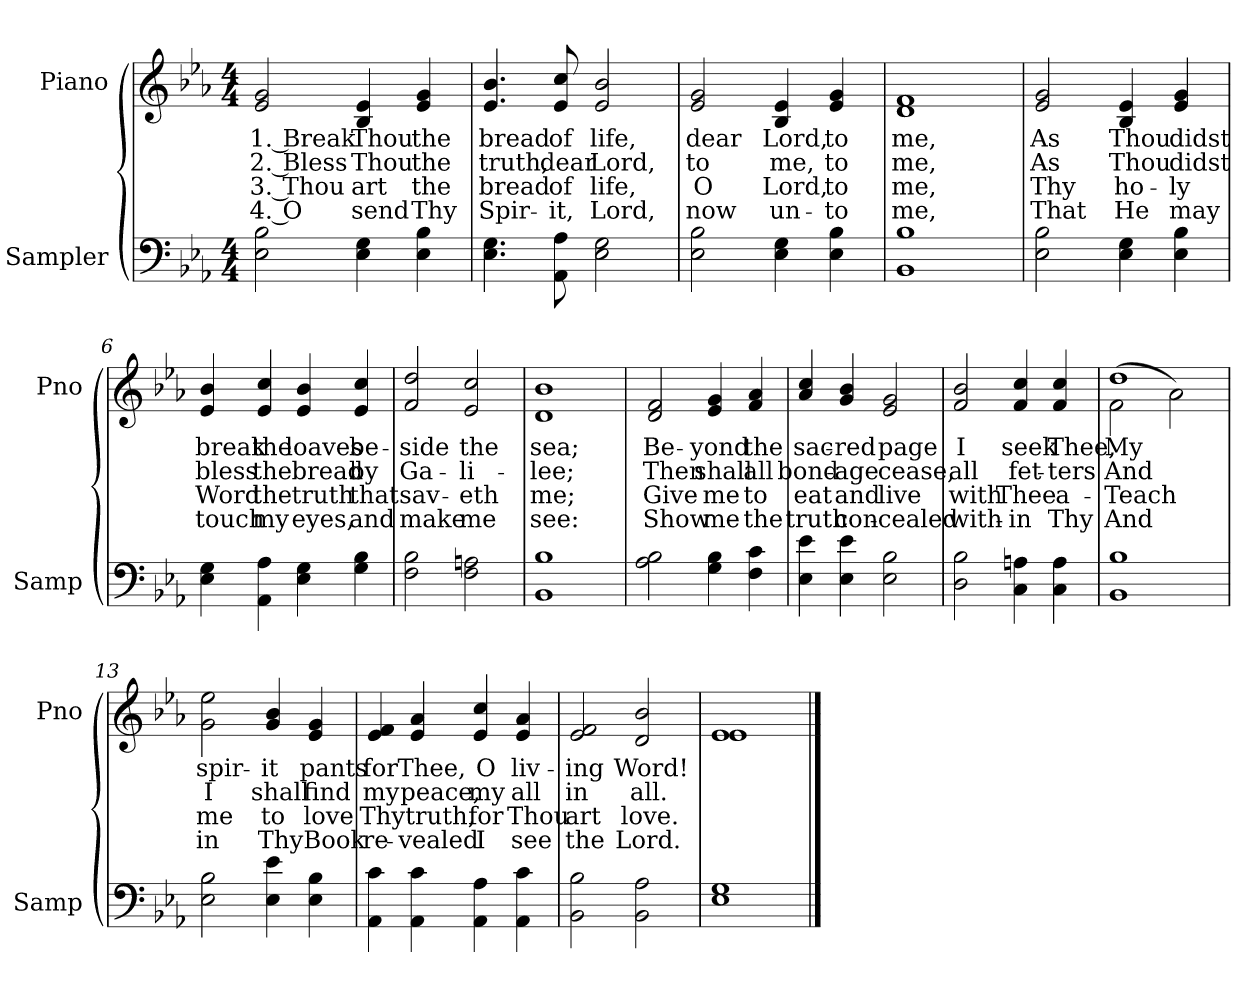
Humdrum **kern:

**kern	**kern	**text	**text	**text	**text
*part2	*part1	*part1	*part1	*part1	*part1
*staff2	*staff1	*staff1	*staff1	*staff1	*staff1
*I"Sampler	*I"Piano	*	*	*	*
*I'Samp	*I'Pno	*	*	*	*
*clefF4	*clefG2	*	*	*	*
*k[b-e-a-]	*k[b-e-a-]	*	*	*	*
*E-:	*E-:	*	*	*	*
*M4/4	*M4/4	*	*	*	*
=1	=1	=1	=1	=1	=1
2E-\ 2B-\	2e-/ 2g/	1. Break	2. Bless	3. Thou	4. O
4E-\ 4G\	4B-/ 4e-/	Thou	Thou	art	send
4E-\ 4B-\	4e-/ 4g/	the	the	the	Thy
=2	=2	=2	=2	=2	=2
4.E-\ 4.G\	4.e-/ 4.b-/	bread	truth,	bread	Spir-
8AA-\ 8A-\	8e-/ 8cc/	of	dear	of	-it,
2E-\ 2G\	2e-/ 2b-/	life,	Lord,	life,	Lord,
=3	=3	=3	=3	=3	=3
2E-\ 2B-\	2e-/ 2g/	dear	to	O	now
4E-\ 4G\	4B-/ 4e-/	Lord,	me,	Lord,	un-
4E-\ 4B-\	4e-/ 4g/	to	to	to	-to
=4	=4	=4	=4	=4	=4
1BB-\ 1B-\	1d/ 1f/	me,	me,	me,	me,
=5	=5	=5	=5	=5	=5
2E-\ 2B-\	2e-/ 2g/	As	As	Thy	That
4E-\ 4G\	4B-/ 4e-/	Thou	Thou	ho-	He
4E-\ 4B-\	4e-/ 4g/	didst	didst	-ly	may
=6	=6	=6	=6	=6	=6
4E-\ 4G\	4e-/ 4b-/	break	bless	Word	touch
4AA-\ 4A-\	4e-/ 4cc/	the	the	the	my
4E-\ 4G\	4e-/ 4b-/	loaves	bread	truth	eyes,
4G\ 4B-\	4e-/ 4cc/	be-	by	that	and
=7	=7	=7	=7	=7	=7
2F\ 2B-\	2f/ 2dd/	-side	Ga-	sav-	make
2F\ 2An\	2e-/ 2cc/	the	-li-	-eth	me
=8	=8	=8	=8	=8	=8
1BB-\ 1B-\	1d/ 1b-/	sea;	-lee;	me;	see:
=9	=9	=9	=9	=9	=9
2A-\ 2B-\	2d/ 2f/	Be-	Then	Give	Show
4G\ 4B-\	4e-/ 4g/	-yond	shall	me	me
4F\ 4c\	4f/ 4a-/	the	all	to	the
=10	=10	=10	=10	=10	=10
4E-\ 4e-\	4a-/ 4cc/	sac-	bond-	eat	truth
4E-\ 4e-\	4g/ 4b-/	-red	-age	and	con-
2E-\ 2B-\	2e-/ 2g/	page	cease,	live	-cealed
=11	=11	=11	=11	=11	=11
2D\ 2B-\	2f/ 2b-/	I	all	with	with-
4C\ 4An\	4f/ 4cc/	seek	fet-	Thee	-in
4C\ 4A\	4f/ 4cc/	Thee,	-ters	a-	Thy
=12	=12	=12	=12	=12	=12
*	*^	*	*	*	*
1BB-\ 1B-\	(2f\	1dd	My	And	Teach	And
.	2a-\)	.	.	.	.	.
*	*v	*v	*	*	*	*
=13	=13	=13	=13	=13	=13
2E-\ 2B-\	2g\ 2ee-\	spir-	I	me	in
4E-\ 4e-\	4g/ 4b-/	-it	shall	to	Thy
4E-\ 4B-\	4e-/ 4g/	pants	find	love	Book
=14	=14	=14	=14	=14	=14
4AA-\ 4c\	4e-/ 4f/	for	my	Thy	re-
4AA-\ 4c\	4e-/ 4a-/	Thee,	peace,	truth,	-vealed
4AA-\ 4A-\	4e-/ 4cc/	O	my	for	I
4AA-\ 4c\	4e-/ 4a-/	liv-	all	Thou	see
=15	=15	=15	=15	=15	=15
2BB-\ 2B-\	2e-/ 2f/	-ing	in	art	the
2BB-\ 2A-\	2d/ 2b-/	Word!	all.	love.	Lord.
=16	=16	=16	=16	=16	=16
*	*^	*	*	*	*
1E-\ 1G\	1e-/	1e-	.	.	.	.
*	*v	*v	*	*	*	*
==	==	==	==	==	==
*-	*-	*-	*-	*-	*-
